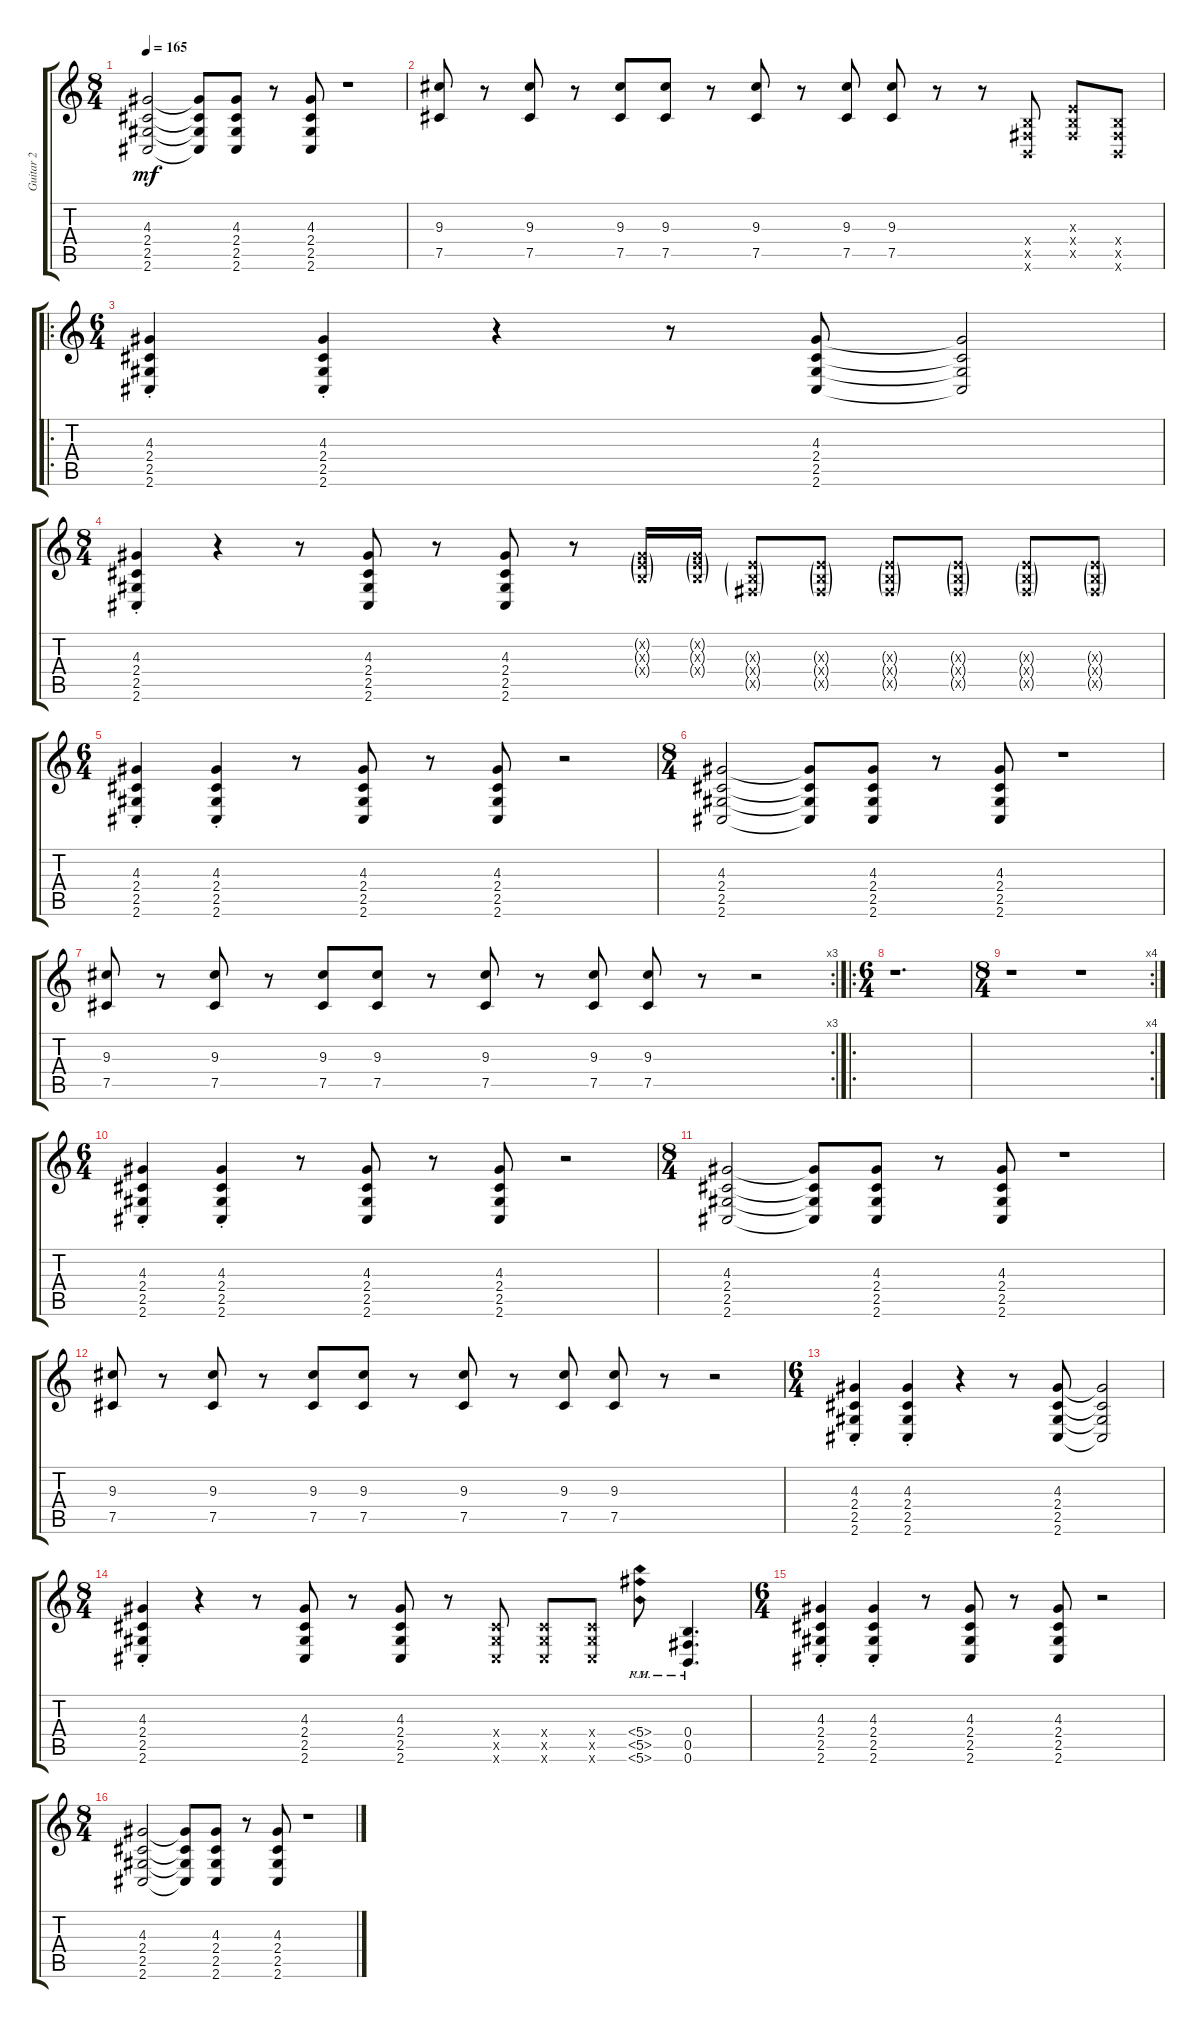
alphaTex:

\track ("Guitar 2" "Guitar 2") {instrument distortionguitar}
\staff {score tabs}
\tuning (Db4 Ab3 E3 B2 Gb2 B1) {hide}
\ts (8 4)
\tempo 165
\clef g2
\ks c
(4.3 2.4 2.5 2.6).2{dy mf} (4.3{t} 2.4{t} 2.5{t} 2.6{t}).8 (4.3 2.4 2.5 2.6).8 r.8 (4.3 2.4 2.5 2.6).8 r.1 |
(9.3 7.5).8 r.8 (9.3 7.5).8 r.8 (9.3 7.5).8 (9.3 7.5).8 r.8 (9.3 7.5).8 r.8 (9.3 7.5).8 (9.3 7.5).8 r.8 r.8 (0.4{x} 0.5{x} 0.6{x}).8 (0.3{x} 0.4{x} 0.5{x}).8 (0.4{x} 0.5{x} 0.6{x}).8 |
\ro
\ts (6 4)
(4.3{st} 2.4{st} 2.5{st} 2.6{st}).4 (4.3{st} 2.4{st} 2.5{st} 2.6{st}).4 r.4 r.8 (4.3 2.4 2.5 2.6).8 (4.3{t} 2.4{t} 2.5{t} 2.6{t}).2 |
\ts (8 4)
(4.3{st} 2.4{st} 2.5{st} 2.6{st}).4 r.4 r.8 (4.3 2.4 2.5 2.6).8 r.8 (4.3 2.4 2.5 2.6).8 r.8 (0.2{g x} 0.3{g x} 0.4{g x}).16 (0.2{g x} 0.3{g x} 0.4{g x}).16 (0.3{g x} 0.4{g x} 0.5{g x}).8 (0.3{g x} 0.4{g x} 0.5{g x}).8 (0.3{g x} 0.4{g x} 0.5{g x}).8 (0.3{g x} 0.4{g x} 0.5{g x}).8 (0.3{g x} 0.4{g x} 0.5{g x}).8 (0.3{g x} 0.4{g x} 0.5{g x}).8 |
\ts (6 4)
(4.3{st} 2.4{st} 2.5{st} 2.6{st}).4 (4.3{st} 2.4{st} 2.5{st} 2.6{st}).4 r.8 (4.3 2.4 2.5 2.6).8 r.8 (4.3 2.4 2.5 2.6).8 r.2 |
\ts (8 4)
(4.3 2.4 2.5 2.6).2 (4.3{t} 2.4{t} 2.5{t} 2.6{t}).8 (4.3 2.4 2.5 2.6).8 r.8 (4.3 2.4 2.5 2.6).8 r.1 |
\rc 3
(9.3 7.5).8 r.8 (9.3 7.5).8 r.8 (9.3 7.5).8 (9.3 7.5).8 r.8 (9.3 7.5).8 r.8 (9.3 7.5).8 (9.3 7.5).8 r.8 r.2 |
\ro
\ts (6 4)
r.1{d} |
\rc 4
\ts (8 4)
r.1 r.1 |
\ts (6 4)
(4.3{st} 2.4{st} 2.5{st} 2.6{st}).4 (4.3{st} 2.4{st} 2.5{st} 2.6{st}).4 r.8 (4.3 2.4 2.5 2.6).8 r.8 (4.3 2.4 2.5 2.6).8 r.2 |
\ts (8 4)
(4.3 2.4 2.5 2.6).2 (4.3{t} 2.4{t} 2.5{t} 2.6{t}).8 (4.3 2.4 2.5 2.6).8 r.8 (4.3 2.4 2.5 2.6).8 r.1 |
(9.3 7.5).8 r.8 (9.3 7.5).8 r.8 (9.3 7.5).8 (9.3 7.5).8 r.8 (9.3 7.5).8 r.8 (9.3 7.5).8 (9.3 7.5).8 r.8 r.2 |
\ts (6 4)
(4.3{st} 2.4{st} 2.5{st} 2.6{st}).4 (4.3{st} 2.4{st} 2.5{st} 2.6{st}).4 r.4 r.8 (4.3 2.4 2.5 2.6).8 (4.3{t} 2.4{t} 2.5{t} 2.6{t}).2 |
\ts (8 4)
(4.3{st} 2.4{st} 2.5{st} 2.6{st}).4 r.4 r.8 (4.3 2.4 2.5 2.6).8 r.8 (4.3 2.4 2.5 2.6).8 r.8 (2.4{x} 2.5{x} 2.6{x}).8 (2.4{x} 2.5{x} 2.6{x}).8 (2.4{x} 2.5{x} 2.6{x}).8 (5.4{nh} 5.5{nh} 5.6{nh pm}).8 (0.4{pm} 0.5{pm} 0.6{pm}).4{d} |
\ts (6 4)
(4.3{st} 2.4{st} 2.5{st} 2.6{st}).4 (4.3{st} 2.4{st} 2.5{st} 2.6{st}).4 r.8 (4.3 2.4 2.5 2.6).8 r.8 (4.3 2.4 2.5 2.6).8 r.2 |
\ts (8 4)
(4.3 2.4 2.5 2.6).2 (4.3{t} 2.4{t} 2.5{t} 2.6{t}).8 (4.3 2.4 2.5 2.6).8 r.8 (4.3 2.4 2.5 2.6).8 r.1
